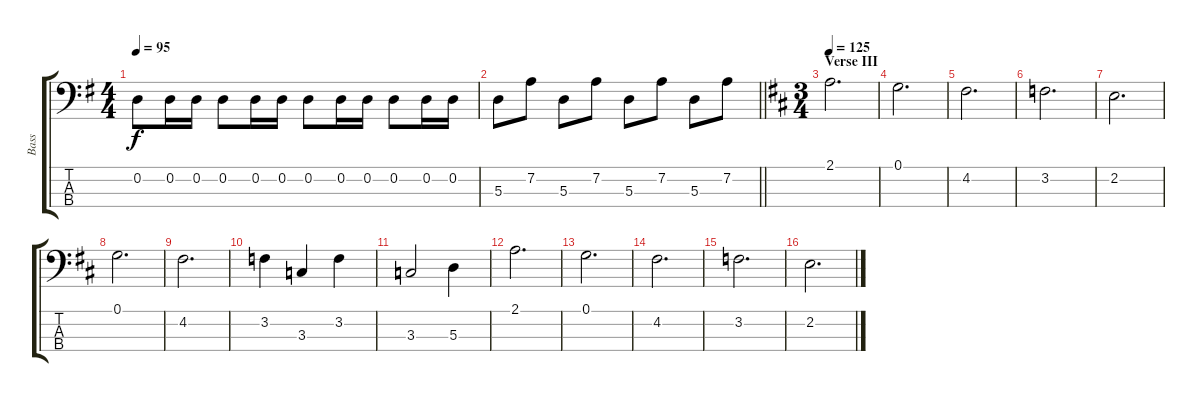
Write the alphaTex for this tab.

\track ("Bass" "Bass") {instrument electricbassfinger}
\staff {score tabs}
\tuning (G2 D2 A1 E1) {hide}
\ts (4 4)
\tempo 95
\clef f4
\ks g
0.2{t}.8{dy f} 0.2.16 0.2.16 0.2.8 0.2.16 0.2.16 0.2.8 0.2.16 0.2.16 0.2.8 0.2.16 0.2.16 |
\barLineRight lightlight
5.3.8 7.2.8 5.3.8 7.2.8 5.3.8 7.2.8 5.3.8 7.2.8 |
\ts (3 4)
\section ("" "Verse III")
\tempo 125
\ks d
2.1.2{d} |
0.1.2{d} |
4.2.2{d} |
3.2.2{d} |
2.2.2{d} |
0.1.2{d} |
4.2.2{d} |
3.2.4 3.3.4 3.2.4 |
3.3.2 5.3.4 |
2.1.2{d} |
0.1.2{d} |
4.2.2{d} |
3.2.2{d} |
2.2.2{d}
